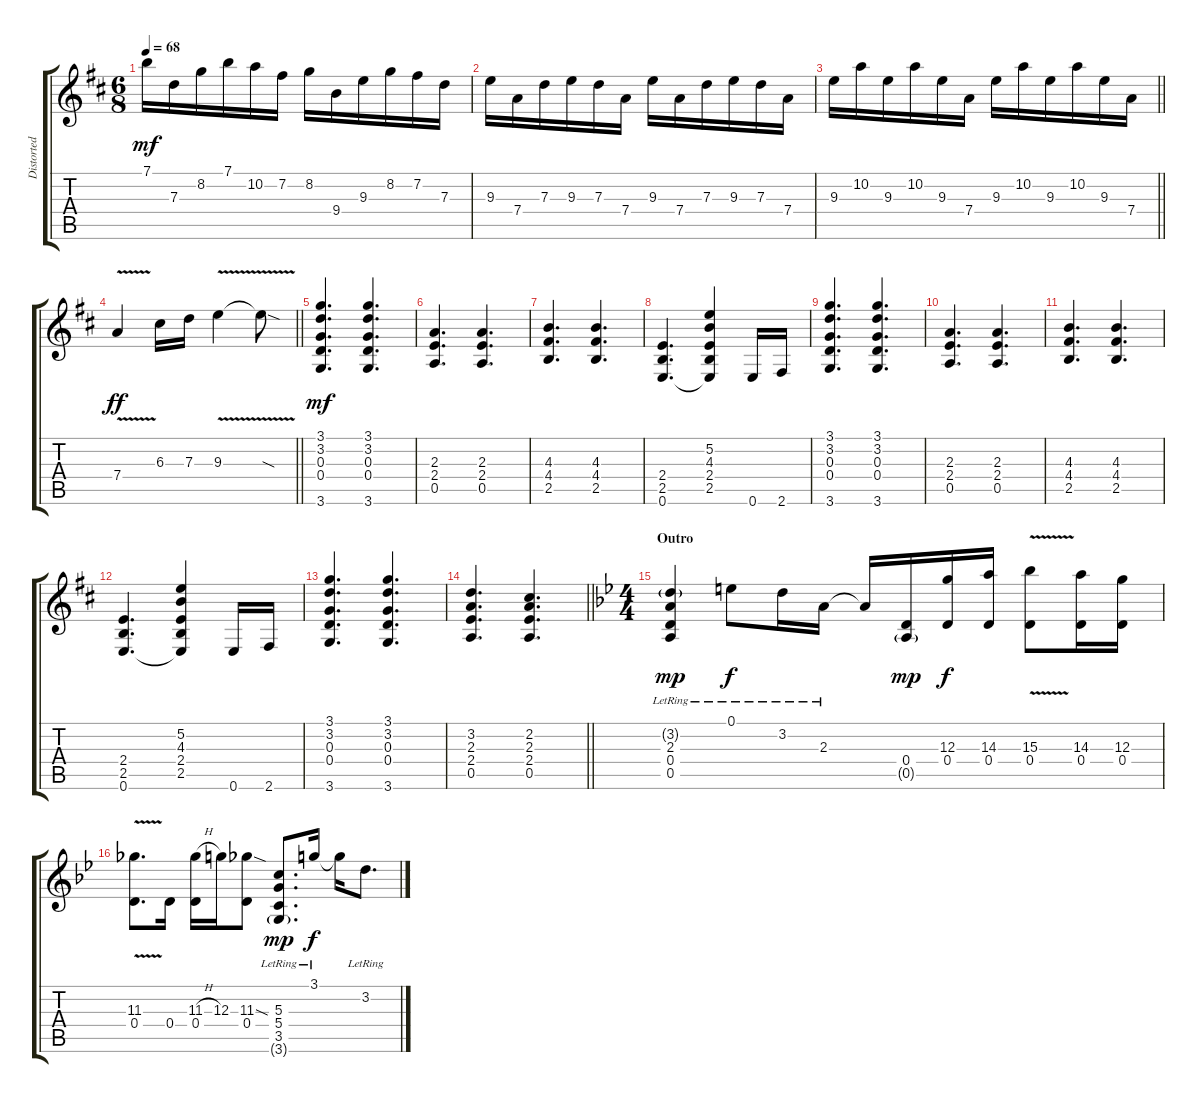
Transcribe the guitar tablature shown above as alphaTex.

\track ("Distorted [Right]" "Distorted ") {instrument overdrivenguitar}
\staff {score tabs}
\tuning (E4 B3 G3 D3 A2 E2) {hide}
\ts (6 8)
\tempo 68
\clef g2
\ks d
7.1.16{dy mf} 7.3.16 8.2.16 7.1.16 10.2.16 7.2.16 8.2.16 9.4.16 9.3.16 8.2.16 7.2.16 7.3.16 |
9.3.16 7.4.16 7.3.16 9.3.16 7.3.16 7.4.16 9.3.16 7.4.16 7.3.16 9.3.16 7.3.16 7.4.16 |
\barLineRight lightlight
9.3.16 10.2.16 9.3.16 10.2.16 9.3.16 7.4.16 9.3.16 10.2.16 9.3.16 10.2.16 9.3.16 7.4.16 |
\barLineRight lightlight
7.4{v}.4{dy ff} 6.3.16 7.3.16 9.3{v}.4 9.3{sod t}.8 |
\section ("" " ")
(3.1 3.2 0.3 0.4 3.6).4{d dy mf} (3.1 3.2 0.3 0.4 3.6).4{d} |
(2.3 2.4 0.5).4{d} (2.3 2.4 0.5).4{d} |
(4.3 4.4 2.5).4{d} (4.3 4.4 2.5).4{d} |
(2.4 2.5 0.6).4{d} (5.2 4.3 2.4 2.5 0.6{t}).4 0.6.16 2.6.16 |
(3.1 3.2 0.3 0.4 3.6).4{d} (3.1 3.2 0.3 0.4 3.6).4{d} |
(2.3 2.4 0.5).4{d} (2.3 2.4 0.5).4{d} |
(4.3 4.4 2.5).4{d} (4.3 4.4 2.5).4{d} |
(2.4 2.5 0.6).4{d} (5.2 4.3 2.4 2.5 0.6{t}).4 0.6.16 2.6.16 |
(3.1 3.2 0.3 0.4 3.6).4{d} (3.1 3.2 0.3 0.4 3.6).4{d} |
\barLineRight lightlight
(3.2 2.3 2.4 0.5).4{d} (2.2 2.3 2.4 0.5).4{d} |
\ts (4 4)
\section ("" "Outro")
\ks bb
(3.2{g lr} 2.3{lr} 0.4{lr} 0.5{lr}).4{dy mp} 0.1{lr}.8{dy f} 3.2{lr}.16 2.3{lr}.16 2.3{t}.16 (0.4 0.5{g}).16{dy mp} (12.3 0.4).16{dy f} (14.3 0.4).16 (15.3{v} 0.4{v}).8 (14.3 0.4).16 (12.3 0.4).16 |
(11.3{v} 0.4{v}).8{d} 0.4.16 (11.3{h} 0.4).16 12.3.16 (11.3{sod} 0.4).8 (5.3{lr} 5.4{lr} 3.5{lr} 3.6{g lr}).8{d dy mp} 3.1{lr}.16{dy f} 3.1{t}.16 3.2{lr}.8{d}
